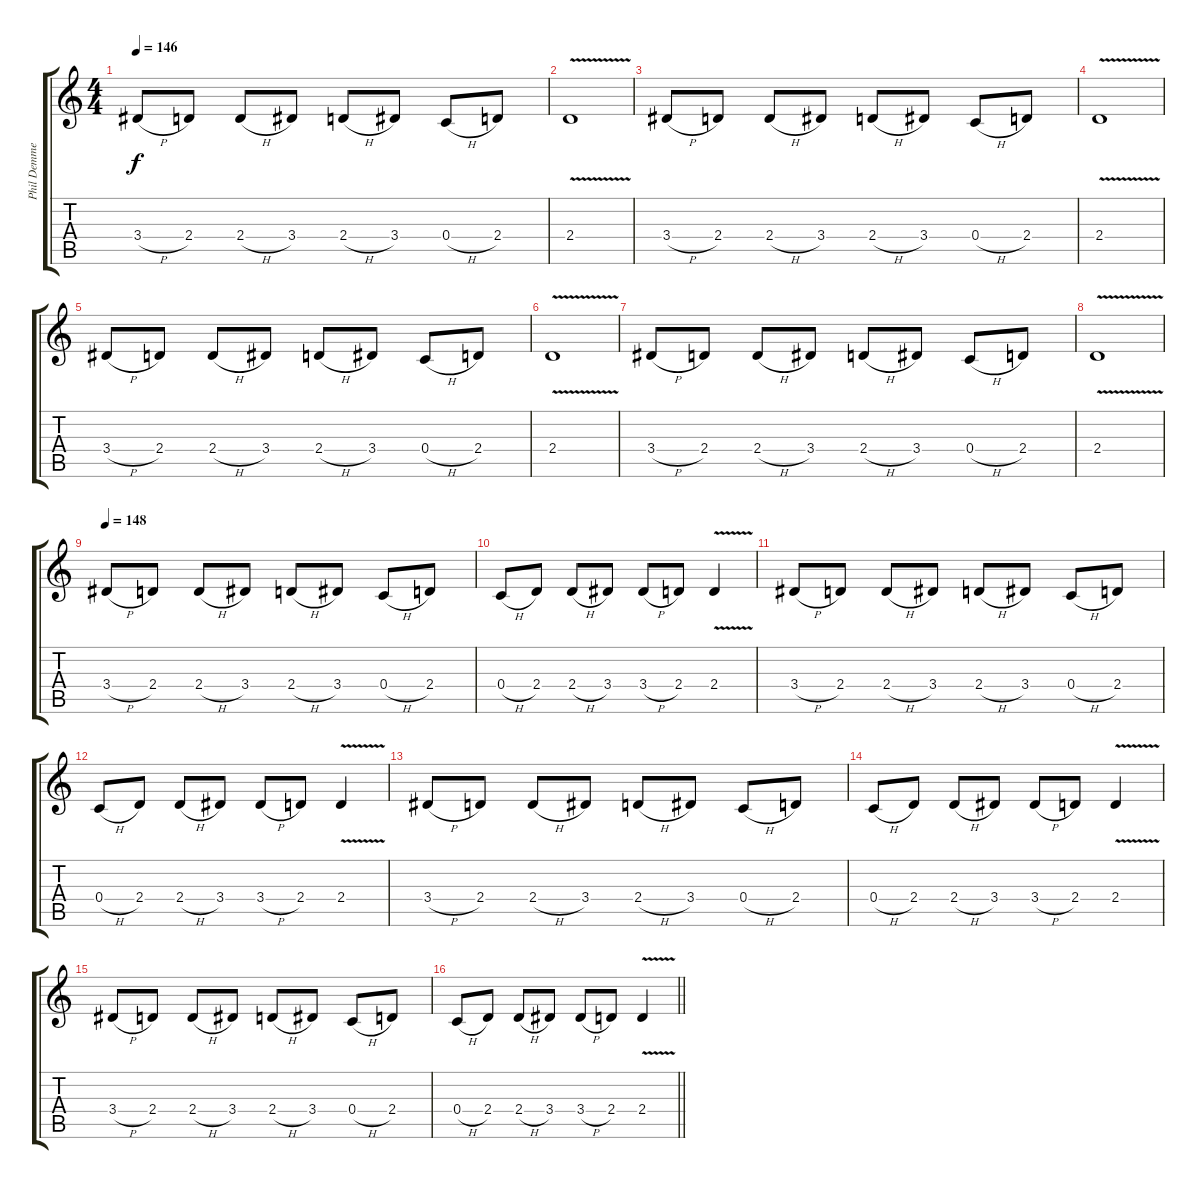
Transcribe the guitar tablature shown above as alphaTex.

\track ("Phil Demmel" "Phil Demme") {instrument distortionguitar}
\staff {score tabs}
\tuning (D4 A3 F3 C3 G2 C2) {hide}
\ts (4 4)
\tempo 146
\clef g2
\ks c
3.4{h}.8{dy f volume 5} 2.4.8 2.4{h}.8 3.4.8 2.4{h}.8 3.4.8 0.4{h}.8 2.4.8 |
2.4{v}.1 |
3.4{h}.8 2.4.8 2.4{h}.8 3.4.8 2.4{h}.8 3.4.8 0.4{h}.8 2.4.8 |
2.4{v}.1 |
3.4{h}.8 2.4.8 2.4{h}.8 3.4.8 2.4{h}.8 3.4.8 0.4{h}.8 2.4.8 |
2.4{v}.1 |
3.4{h}.8 2.4.8 2.4{h}.8 3.4.8 2.4{h}.8 3.4.8 0.4{h}.8 2.4.8 |
2.4{v}.1 |
\tempo 148
3.4{h}.8{volume 5} 2.4.8 2.4{h}.8 3.4.8 2.4{h}.8 3.4.8 0.4{h}.8 2.4.8 |
0.4{h}.8 2.4.8 2.4{h}.8 3.4.8 3.4{h}.8 2.4.8 2.4{v}.4 |
3.4{h}.8 2.4.8 2.4{h}.8 3.4.8 2.4{h}.8 3.4.8 0.4{h}.8 2.4.8 |
0.4{h}.8 2.4.8 2.4{h}.8 3.4.8 3.4{h}.8 2.4.8 2.4{v}.4 |
3.4{h}.8 2.4.8 2.4{h}.8 3.4.8 2.4{h}.8 3.4.8 0.4{h}.8 2.4.8 |
0.4{h}.8 2.4.8 2.4{h}.8 3.4.8 3.4{h}.8 2.4.8 2.4{v}.4 |
3.4{h}.8 2.4.8 2.4{h}.8 3.4.8 2.4{h}.8 3.4.8 0.4{h}.8 2.4.8 |
\barLineRight lightlight
0.4{h}.8 2.4.8 2.4{h}.8 3.4.8 3.4{h}.8 2.4.8 2.4{v}.4
